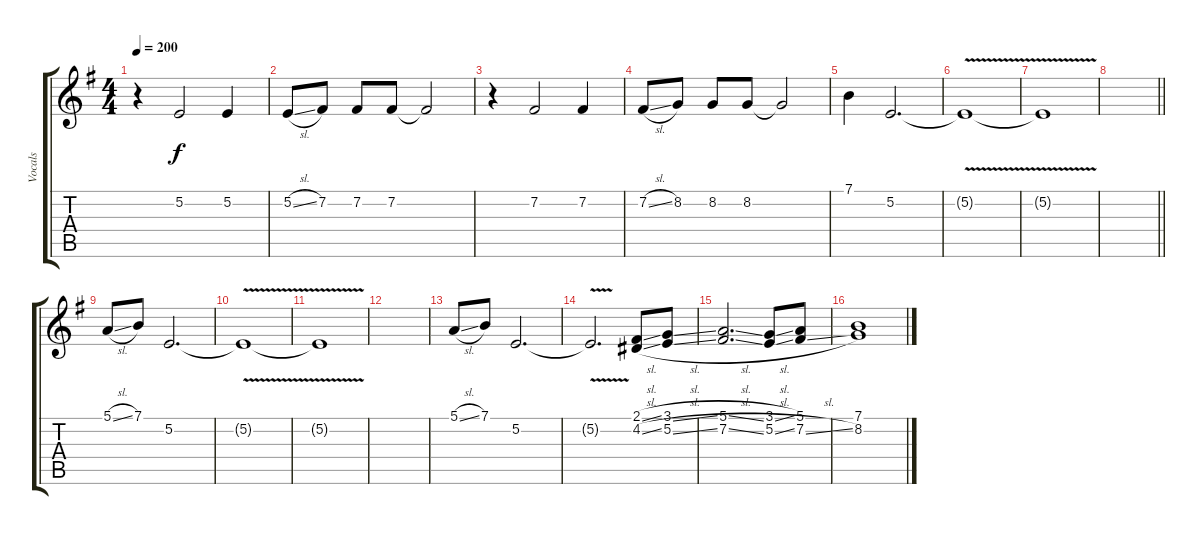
\track ("Vocals" "Vocals") {instrument brasssection}
\staff {score tabs}
\tuning (E4 B3 G3 D3 A2 E2) {hide}
\ts (4 4)
\tempo 200
\clef g2
\ks g
r.4{dy f} 5.2.2 5.2.4 |
5.2{sl}.8 7.2.8 7.2.8 7.2.8 7.2{t}.2 |
r.4 7.2.2 7.2.4 |
7.2{sl}.8 8.2.8 8.2.8 8.2.8 8.2{t}.2 |
7.1.4 5.2.2{d} |
5.2{v t}.1 |
5.2{t}.1 |
\barLineRight lightlight
|
5.1{sl}.8 7.1.8 5.2.2{d} |
5.2{v t}.1 |
5.2{t}.1 |
|
5.1{sl}.8 7.1.8 5.2.2{d} |
5.2{v t}.2{d} (2.1{sl} 4.2{sl}).8 (3.1{sl} 5.2{sl}).8 |
(5.1{sl} 7.2{sl}).2{d} (3.1{sl} 5.2{sl}).8 (5.1 7.2{sl}).8 |
(7.1 8.2).1
